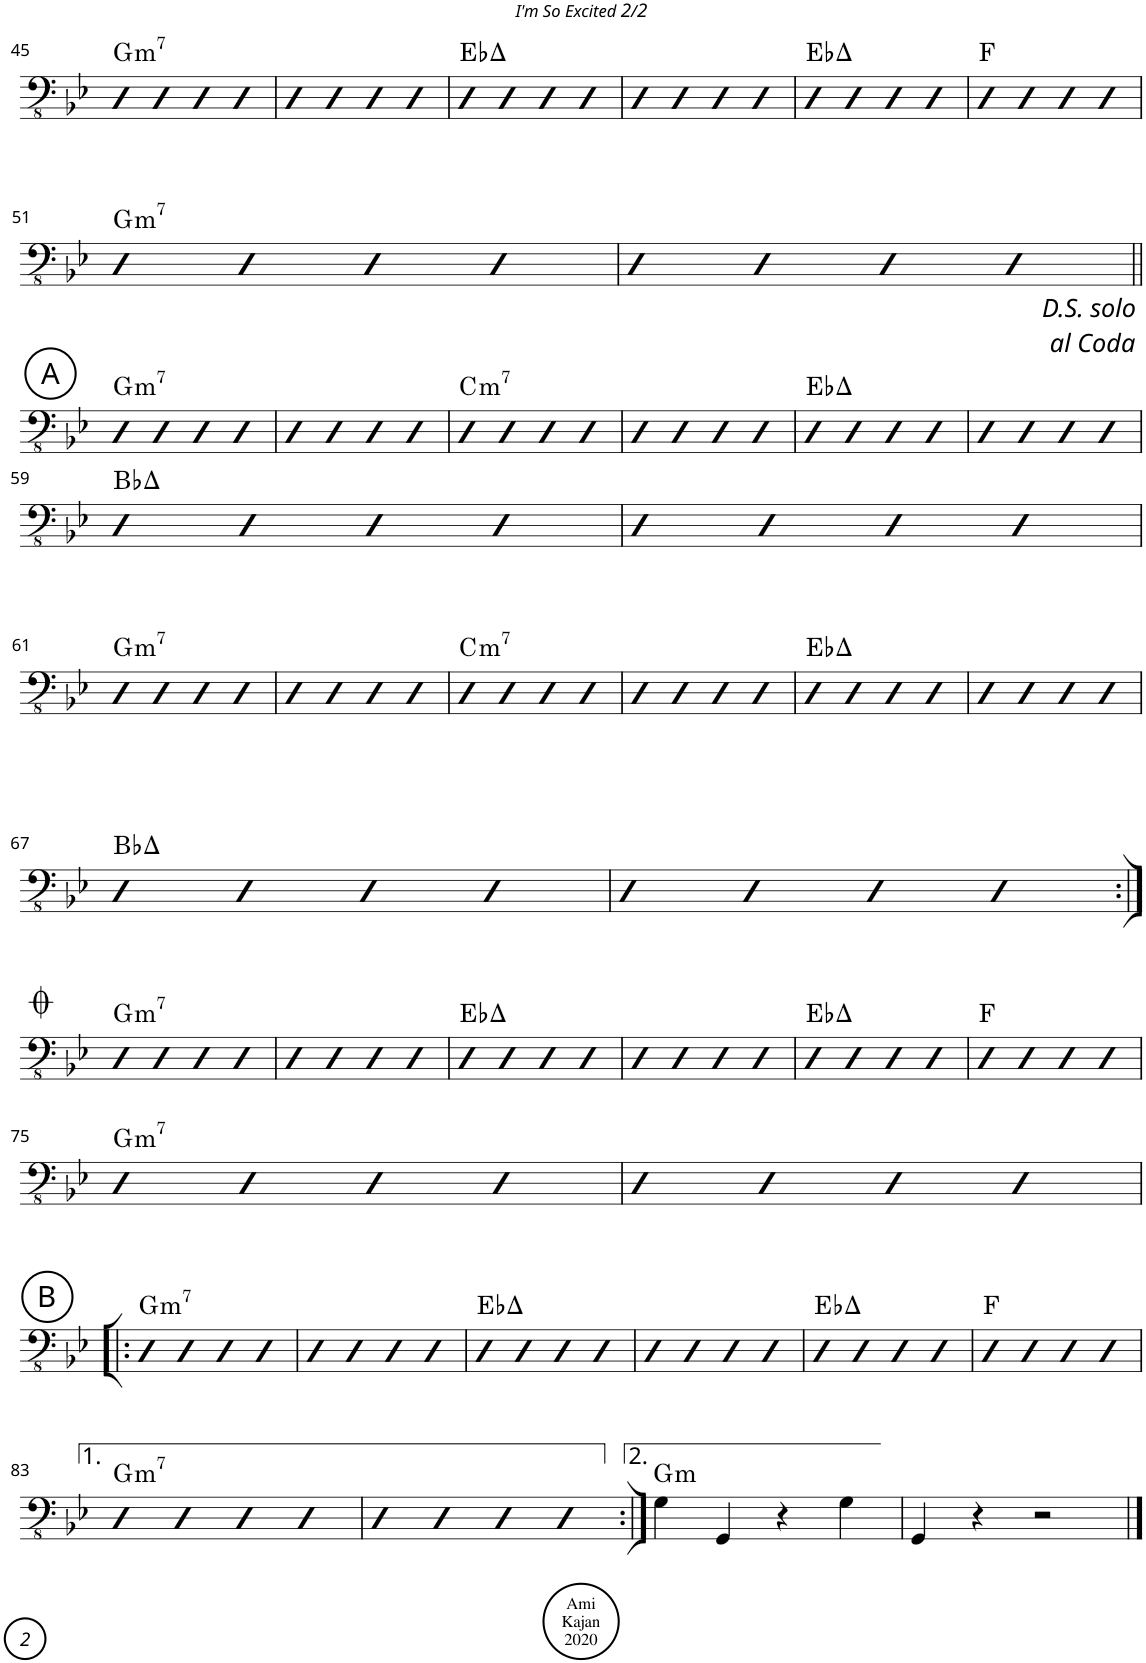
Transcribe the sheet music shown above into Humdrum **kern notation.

**kern	**harte
*part1	*part1
*staff1	*
*I"Acoustic Bass	*
*I'Bass	*
!!LO:PB:g=z
*clefFv4	*
*k[b-e-]	*
*M4/4	*
=45	=45
!	!LO:H:kt=m7
4DD	G:min7
4DD	.
4DD	.
4DD	.
=46	=46
4DD	.
4DD	.
4DD	.
4DD	.
=47	=47
4DD	Eb:maj
4DD	.
4DD	.
4DD	.
=48	=48
4DD	.
4DD	.
4DD	.
4DD	.
=49	=49
4DD	Eb:maj
4DD	.
4DD	.
4DD	.
=50	=50
4DD	F:maj
4DD	.
4DD	.
4DD	.
!!LO:LB:g=z
=51	=51
!	!LO:H:kt=m7
4DD	G:min7
4DD	.
4DD	.
4DD	.
=52	=52
4DD	.
4DD	.
4DD	.
4DD	.
!LO:TX:b:t=D.S. solo\nal Coda	!
!!LO:LB:g=z
!!LO:REH:place=s1:a:cj:enc=circle:fs=14:t=A
=53||	=53||
!	!LO:H:kt=m7
4DD	G:min7
4DD	.
4DD	.
4DD	.
=54	=54
4DD	.
4DD	.
4DD	.
4DD	.
=55	=55
!	!LO:H:kt=m7
4DD	C:min7
4DD	.
4DD	.
4DD	.
=56	=56
4DD	.
4DD	.
4DD	.
4DD	.
=57	=57
4DD	Eb:maj
4DD	.
4DD	.
4DD	.
=58	=58
4DD	.
4DD	.
4DD	.
4DD	.
!!LO:LB:g=z
=59	=59
4DD	Bb:maj
4DD	.
4DD	.
4DD	.
=60	=60
4DD	.
4DD	.
4DD	.
4DD	.
!!LO:LB:g=z
=61	=61
!	!LO:H:kt=m7
4DD	G:min7
4DD	.
4DD	.
4DD	.
=62	=62
4DD	.
4DD	.
4DD	.
4DD	.
=63	=63
!	!LO:H:kt=m7
4DD	C:min7
4DD	.
4DD	.
4DD	.
=64	=64
4DD	.
4DD	.
4DD	.
4DD	.
=65	=65
4DD	Eb:maj
4DD	.
4DD	.
4DD	.
=66	=66
4DD	.
4DD	.
4DD	.
4DD	.
!!LO:LB:g=z
=67	=67
4DD	Bb:maj
4DD	.
4DD	.
4DD	.
=68	=68
4DD	.
4DD	.
4DD	.
4DD	.
!!LO:LB:g=z
=69:|!	=69:|!
!	!LO:H:kt=m7
4DD	G:min7
4DD	.
4DD	.
4DD	.
=70	=70
4DD	.
4DD	.
4DD	.
4DD	.
=71	=71
4DD	Eb:maj
4DD	.
4DD	.
4DD	.
=72	=72
4DD	.
4DD	.
4DD	.
4DD	.
=73	=73
4DD	Eb:maj
4DD	.
4DD	.
4DD	.
=74	=74
4DD	F:maj
4DD	.
4DD	.
4DD	.
!!LO:LB:g=z
=75	=75
!	!LO:H:kt=m7
4DD	G:min7
4DD	.
4DD	.
4DD	.
=76	=76
4DD	.
4DD	.
4DD	.
4DD	.
!!LO:LB:g=z
!!LO:REH:place=s1:a:cj:enc=circle:fs=14:t=B
=77!|:	=77!|:
!	!LO:H:kt=m7
4DD	G:min7
4DD	.
4DD	.
4DD	.
=78	=78
4DD	.
4DD	.
4DD	.
4DD	.
=79	=79
4DD	Eb:maj
4DD	.
4DD	.
4DD	.
=80	=80
4DD	.
4DD	.
4DD	.
4DD	.
=81	=81
4DD	Eb:maj
4DD	.
4DD	.
4DD	.
=82	=82
4DD	F:maj
4DD	.
4DD	.
4DD	.
!!LO:LB:g=z
=83	=83
!	!LO:H:kt=m7
4DD	G:min7
4DD	.
4DD	.
4DD	.
=84	=84
4DD	.
4DD	.
4DD	.
4DD	.
=85:|!	=85:|!
!	!LO:H:kt=m
4GG\	G:min
4GGG/	.
4r	.
4GG\	.
=86	=86
4GGG/	.
4r	.
2r	.
==	==
*-	*-
